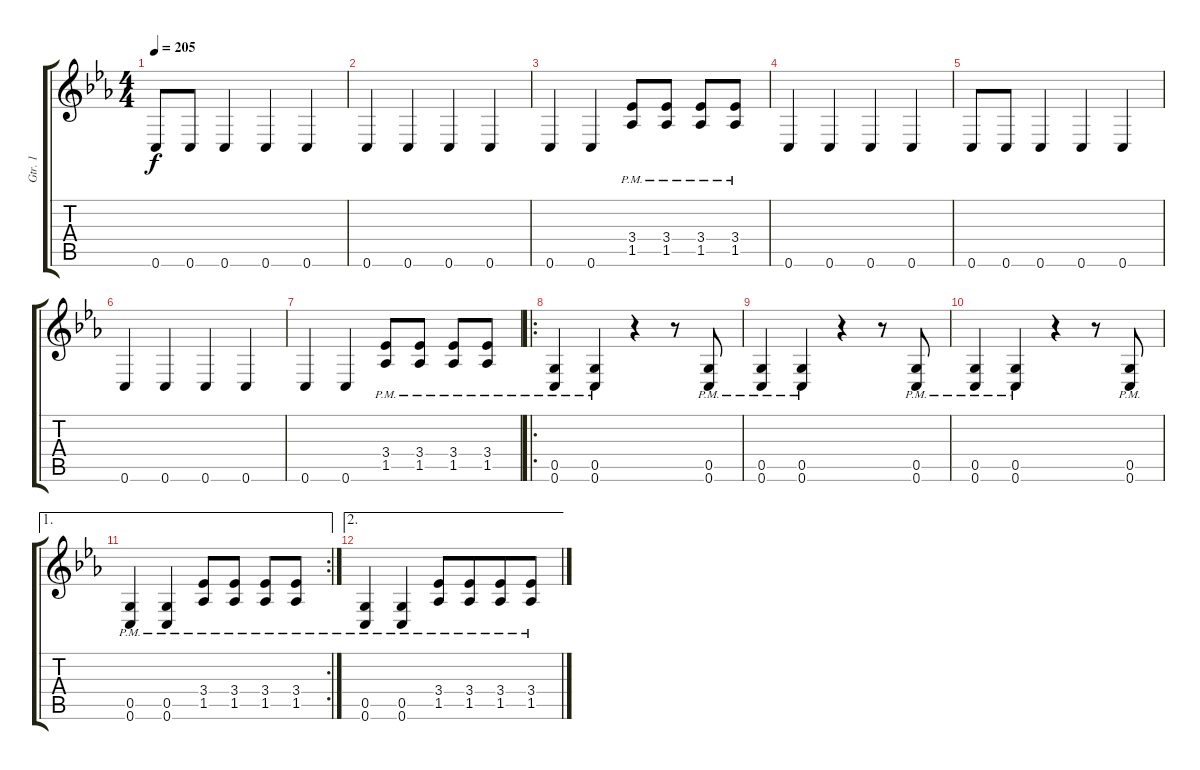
\track ("Gtr. 1" "Gtr. 1") {instrument distortionguitar}
\staff {score tabs}
\tuning (D4 A3 F3 C3 G2 C2) {hide}
\ts (4 4)
\tempo 205
\clef g2
\ks eb
0.6.8{dy f} 0.6.8 0.6.4 0.6.4 0.6.4 |
0.6.4 0.6.4 0.6.4 0.6.4 |
0.6.4 0.6.4 (3.4{pm} 1.5{pm}).8 (3.4{pm} 1.5{pm}).8 (3.4{pm} 1.5{pm}).8 (3.4{pm} 1.5{pm}).8 |
0.6.4 0.6.4 0.6.4 0.6.4 |
0.6.8 0.6.8 0.6.4 0.6.4 0.6.4 |
0.6.4 0.6.4 0.6.4 0.6.4 |
0.6.4 0.6.4 (3.4{pm} 1.5{pm}).8 (3.4{pm} 1.5{pm}).8 (3.4{pm} 1.5{pm}).8 (3.4{pm} 1.5{pm}).8 |
\ro
(0.5{pm} 0.6{pm}).4 (0.5{pm} 0.6{pm}).4 r.4 r.8 (0.5{pm} 0.6{pm}).8 |
(0.5{pm} 0.6{pm}).4 (0.5{pm} 0.6{pm}).4 r.4 r.8 (0.5{pm} 0.6{pm}).8 |
(0.5{pm} 0.6{pm}).4 (0.5{pm} 0.6{pm}).4 r.4 r.8 (0.5{pm} 0.6{pm}).8 |
\ae 1
\rc 2
(0.5{pm} 0.6{pm}).4 (0.5{pm} 0.6{pm}).4 (3.4{pm} 1.5{pm}).8 (3.4{pm} 1.5{pm}).8 (3.4{pm} 1.5{pm}).8 (3.4{pm} 1.5{pm}).8 |
\ae 2
(0.5{pm} 0.6{pm}).4 (0.5{pm} 0.6{pm}).4 (3.4{pm} 1.5{pm}).8{beam merge} (3.4{pm} 1.5{pm}).8{beam merge} (3.4{pm} 1.5{pm}).8{beam merge} (3.4{pm} 1.5{pm}).8
